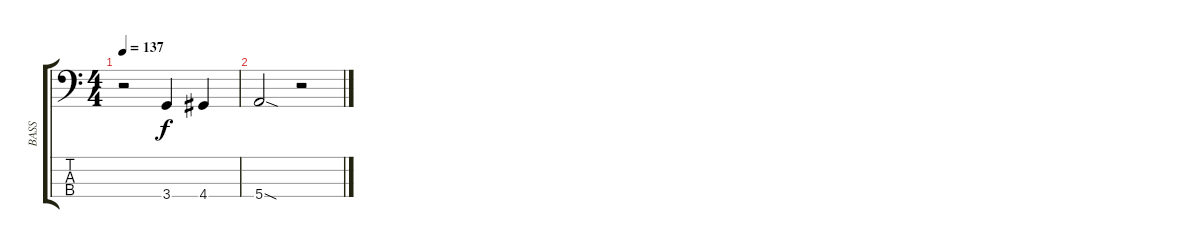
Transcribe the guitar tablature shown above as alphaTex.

\track ("BASS" "BASS") {instrument electricbassfinger}
\staff {score tabs}
\tuning (G2 D2 A1 E1) {hide}
\ts (4 4)
\tempo 137
\clef f4
\ks c
r.2{dy f} 3.4.4 4.4.4 |
5.4{sod}.2 r.2
